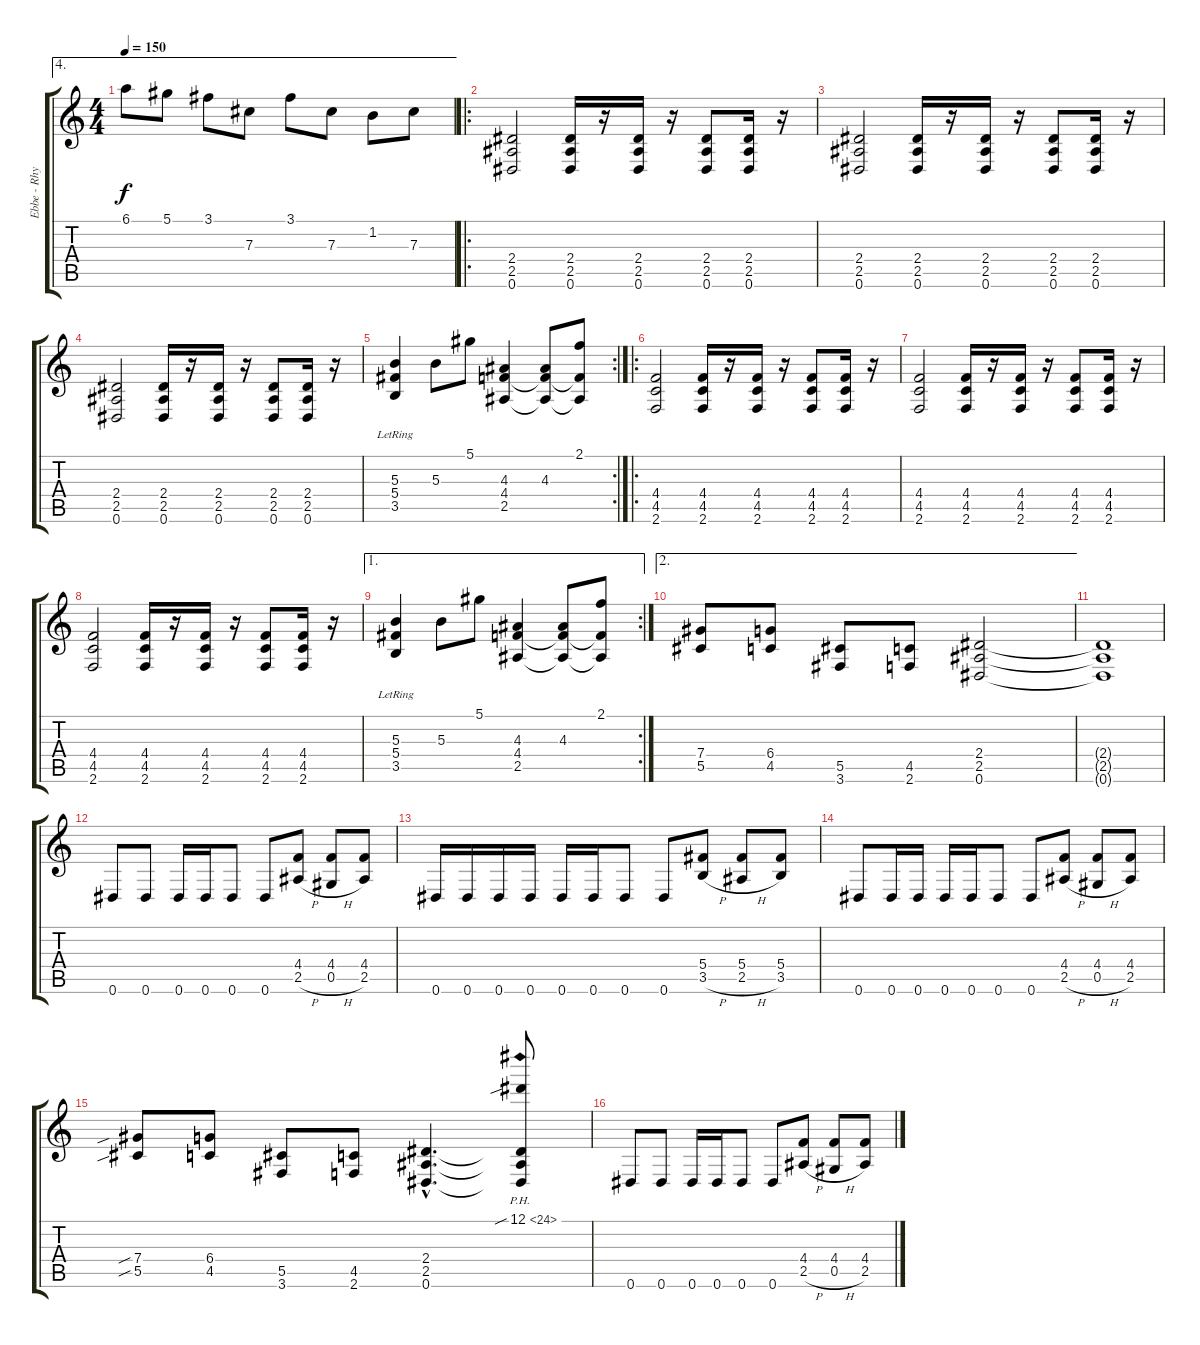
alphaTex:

\track ("Ebbe - Rhytm/Lead" "Ebbe - Rhy") {instrument overdrivenguitar}
\staff {score tabs}
\tuning (Eb4 Bb3 Gb3 Db3 Ab2 Eb2) {hide}
\ae 4
\ts (4 4)
\tempo 150
\clef g2
\ks c
6.1.8{dy f} 5.1.8 3.1.8 7.3.8 3.1.8 7.3.8 1.2.8 7.3.8 |
\ro
(2.4 2.5 0.6).2 (2.4 2.5 0.6).16 r.16 (2.4 2.5 0.6).16 r.16 (2.4 2.5 0.6).8 (2.4 2.5 0.6).16 r.16 |
(2.4 2.5 0.6).2 (2.4 2.5 0.6).16 r.16 (2.4 2.5 0.6).16 r.16 (2.4 2.5 0.6).8 (2.4 2.5 0.6).16 r.16 |
(2.4 2.5 0.6).2 (2.4 2.5 0.6).16 r.16 (2.4 2.5 0.6).16 r.16 (2.4 2.5 0.6).8 (2.4 2.5 0.6).16 r.16 |
\rc 2
(5.3{lr} 5.4{lr} 3.5{lr}).4 5.3.8 5.1.8 (4.3 4.4 2.5).4 (4.3 4.4{t} 2.5{t}).8 (2.1 4.4{t} 2.5{t}).8 |
\ro
(4.4 4.5 2.6).2 (4.4 4.5 2.6).16 r.16 (4.4 4.5 2.6).16 r.16 (4.4 4.5 2.6).8 (4.4 4.5 2.6).16 r.16 |
(4.4 4.5 2.6).2 (4.4 4.5 2.6).16 r.16 (4.4 4.5 2.6).16 r.16 (4.4 4.5 2.6).8 (4.4 4.5 2.6).16 r.16 |
(4.4 4.5 2.6).2 (4.4 4.5 2.6).16 r.16 (4.4 4.5 2.6).16 r.16 (4.4 4.5 2.6).8 (4.4 4.5 2.6).16 r.16 |
\ae 1
\rc 2
(5.3{lr} 5.4{lr} 3.5{lr}).4 5.3.8 5.1.8 (4.3 4.4 2.5).4 (4.3 4.4{t} 2.5{t}).8 (2.1 4.4{t} 2.5{t}).8 |
\ae 2
(7.4 5.5).8 (6.4 4.5).8 (5.5 3.6).8 (4.5 2.6).8 (2.4 2.5 0.6).2 |
(2.4{t} 2.5{t} 0.6{t}).1 |
0.6.8 0.6.8 0.6.16 0.6.16 0.6.8 0.6.8 (4.4 2.5{h}).8 (4.4 0.5{h}).8 (4.4 2.5).8 |
0.6.16 0.6.16 0.6.16 0.6.16 0.6.16 0.6.16 0.6.8 0.6.8 (5.4 3.5{h}).8 (5.4 2.5{h}).8 (5.4 3.5).8 |
0.6.8 0.6.16 0.6.16 0.6.16 0.6.16 0.6.8 0.6.8 (4.4 2.5{h}).8 (4.4 0.5{h}).8 (4.4 2.5).8 |
(7.4{sib} 5.5{sib}).8 (6.4 4.5).8 (5.5 3.6).8 (4.5 2.6).8 (2.4{hac} 2.5{hac} 0.6{hac}).4{d} (12.1{ph 12 sib} 2.4{t} 2.5{t} 0.6{t}).8 |
0.6.8 0.6.8 0.6.16 0.6.16 0.6.8 0.6.8 (4.4 2.5{h}).8 (4.4 0.5{h}).8 (4.4 2.5).8
